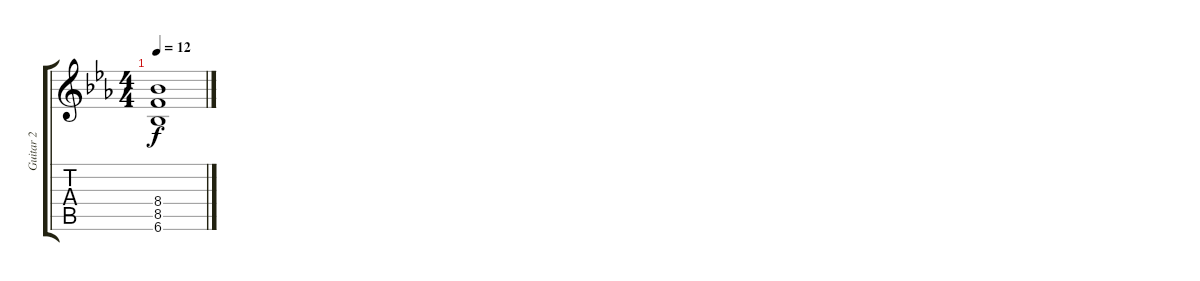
\track ("Guitar 2" "Guitar 2") {instrument electricguitarclean}
\staff {score tabs}
\tuning (E4 B3 G3 D3 A2 E2) {hide}
\ts (4 4)
\tempo 12
\clef g2
\ks eb
(8.4{t} 8.5{t} 6.6{t}).1{dy f volume 1}
